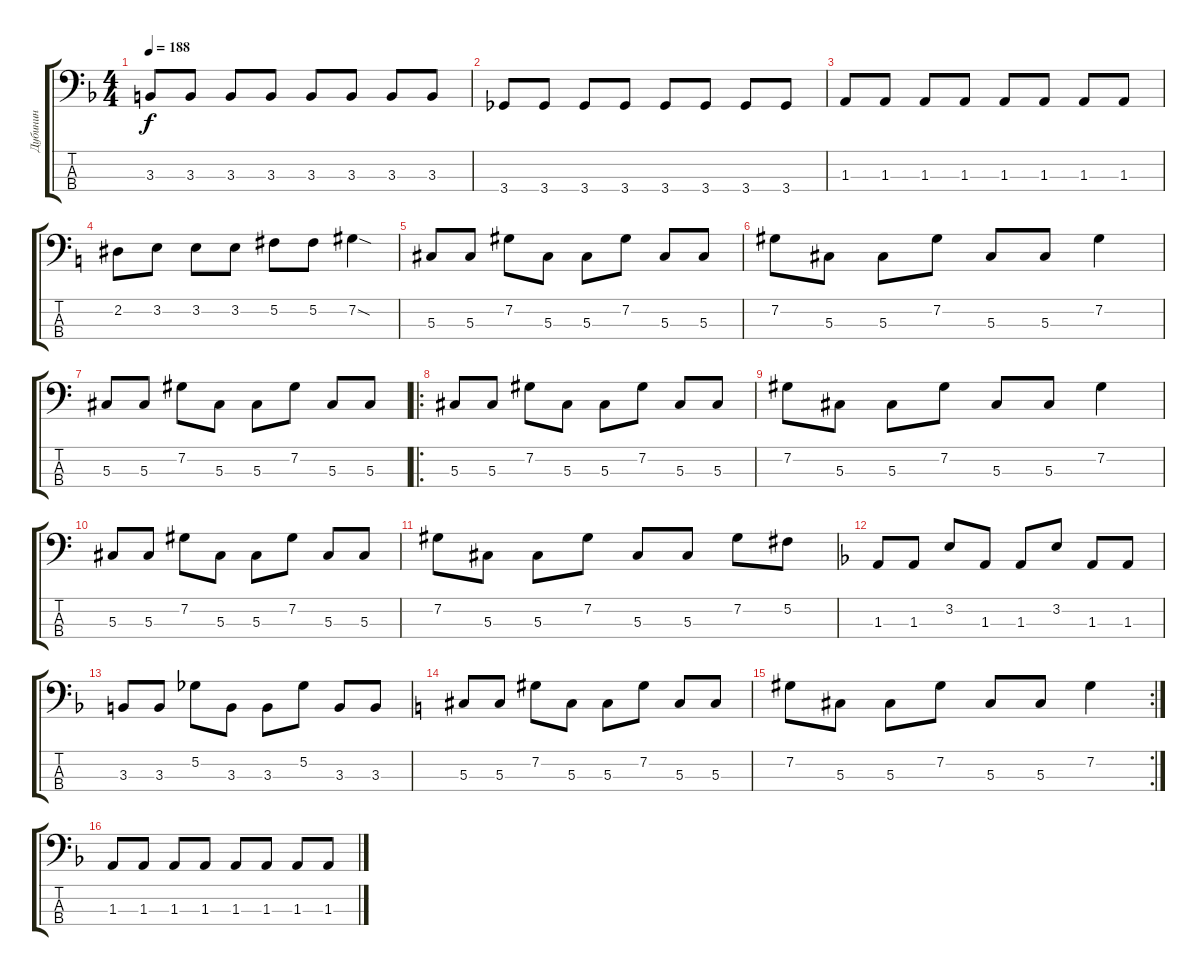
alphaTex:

\track ("Дубинин" "Дубинин") {instrument electricbassfinger}
\staff {score tabs}
\tuning (Gb2 Db2 Ab1 Eb1) {hide}
\ts (4 4)
\tempo 188
\clef f4
\ks f
3.3.8{dy f} 3.3.8 3.3.8 3.3.8 3.3.8 3.3.8 3.3.8 3.3.8 |
3.4.8 3.4.8 3.4.8 3.4.8 3.4.8 3.4.8 3.4.8 3.4.8 |
1.3.8 1.3.8 1.3.8 1.3.8 1.3.8 1.3.8 1.3.8 1.3.8 |
\ks c
2.2.8 3.2.8 3.2.8 3.2.8 5.2.8 5.2.8 7.2{sod}.4 |
5.3.8 5.3.8 7.2.8 5.3.8 5.3.8 7.2.8 5.3.8 5.3.8 |
7.2.8 5.3.8 5.3.8 7.2.8 5.3.8 5.3.8 7.2.4 |
5.3.8 5.3.8 7.2.8 5.3.8 5.3.8 7.2.8 5.3.8 5.3.8 |
\ro
5.3.8 5.3.8 7.2.8 5.3.8 5.3.8 7.2.8 5.3.8 5.3.8 |
7.2.8 5.3.8 5.3.8 7.2.8 5.3.8 5.3.8 7.2.4 |
5.3.8 5.3.8 7.2.8 5.3.8 5.3.8 7.2.8 5.3.8 5.3.8 |
7.2.8 5.3.8 5.3.8 7.2.8 5.3.8 5.3.8 7.2.8 5.2.8 |
\ks f
1.3.8 1.3.8 3.2.8 1.3.8 1.3.8 3.2.8 1.3.8 1.3.8 |
3.3.8 3.3.8 5.2.8 3.3.8 3.3.8 5.2.8 3.3.8 3.3.8 |
\ks c
5.3.8 5.3.8 7.2.8 5.3.8 5.3.8 7.2.8 5.3.8 5.3.8 |
\rc 2
7.2.8 5.3.8 5.3.8 7.2.8 5.3.8 5.3.8 7.2.4 |
\ks f
1.3.8 1.3.8 1.3.8 1.3.8 1.3.8 1.3.8 1.3.8 1.3.8
